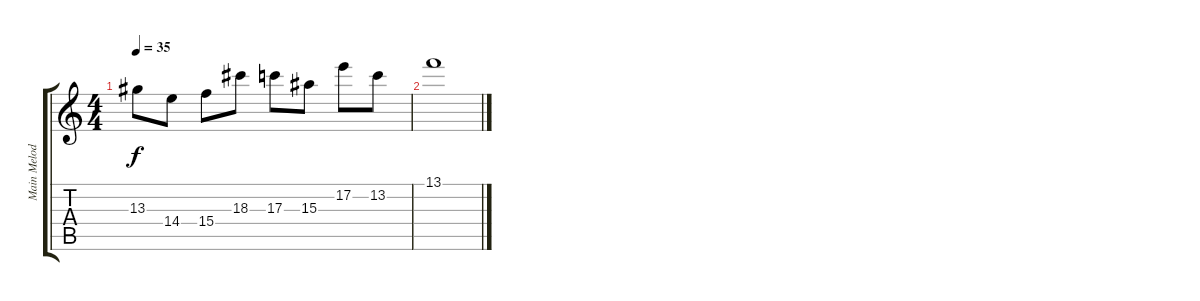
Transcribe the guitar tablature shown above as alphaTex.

\track ("Main Melody (Guitar)" "Main Melod") {instrument overdrivenguitar}
\staff {score tabs}
\tuning (E4 B3 G3 D3 A2 E2) {hide}
\ts (4 4)
\tempo 35
\clef g2
\ks c
13.3.8{dy f} 14.4.8 15.4.8 18.3.8 17.3.8 15.3.8 17.2.8 13.2.8 |
13.1.1{volume 5}
